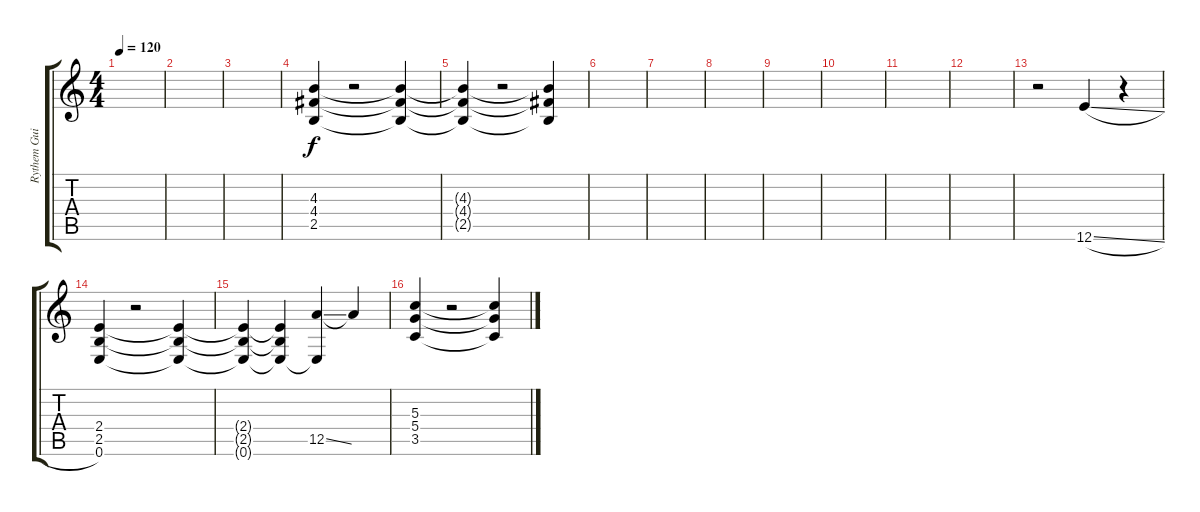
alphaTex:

\track ("Rythem Guitar 2" "Rythem Gui") {instrument overdrivenguitar}
\staff {score tabs}
\tuning (E4 B3 G3 D3 A2 E2) {hide}
\ts (4 4)
\tempo 120
\clef g2
\ks c
|
|
|
(4.3 4.4 2.5).4 r.2 (4.3{t} 4.4{t} 2.5{t}).4 |
(4.3{t} 4.4{t} 2.5{t}).4 r.2 (4.3{t} 4.4{t} 2.5{t}).4 |
|
|
|
|
|
|
|
r.2 12.6{sl}.4 r.4 |
(2.4 2.5 0.6).4 r.2 (2.4{t} 2.5{t} 0.6{t}).4 |
(2.4{t} 2.5{t} 0.6{t}).4 (2.4{t} 2.5{t} 0.6{t}).4 (12.5{ss} 0.6{t}).4 12.5{t}.4 |
(5.3 5.4 3.5).4 r.2 (5.3{t} 5.4{t} 3.5{t}).4
